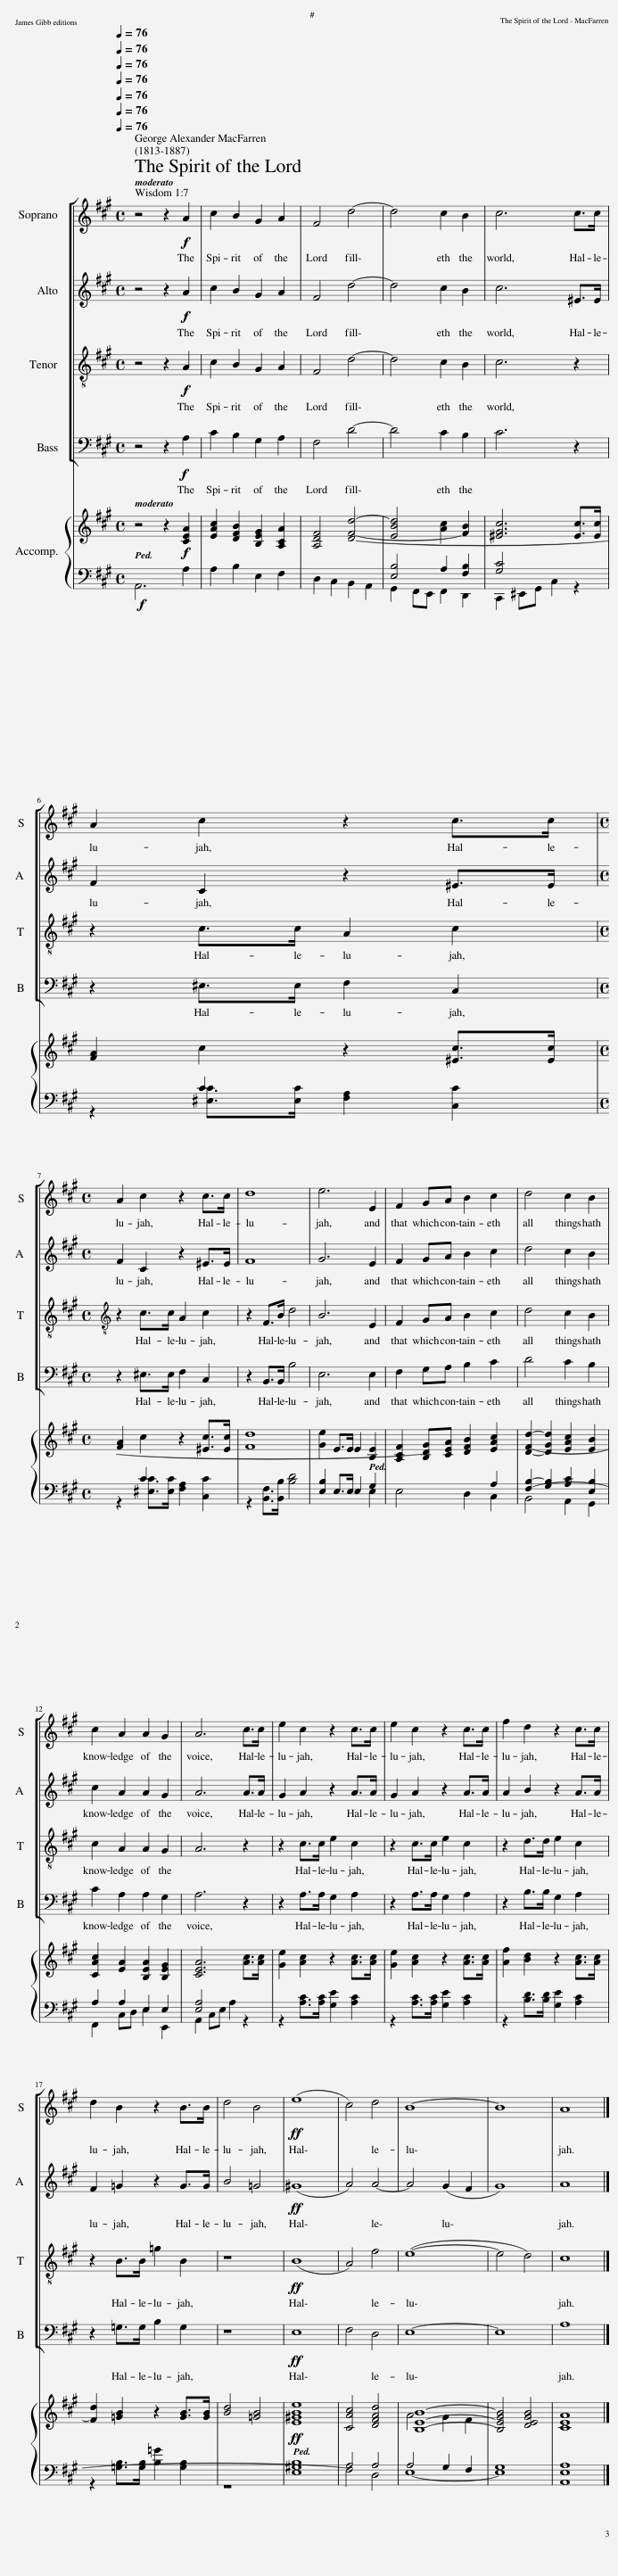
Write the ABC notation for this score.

X:1
%%score [ 1 2 3 4 ] { ( 5 8 ) | ( 6 7 ) }
L:1/8
Q:1/4=76
M:4/4
I:linebreak $
K:A
V:1 treble
V:2 treble
V:3 treble-8
V:4 bass
V:5 treble
V:8 treble
V:6 bass
V:7 bass
V:1
 z4 z2!f! A2 | c2 B2 G2 A2 | F4 d4- | d4 c2 B2 | c6 c>c |$ %5
 A2 c2 z2 c>c |$[M:4/4] A2 c2 z2 c>c | d8 | e6 E2 | F2 GA B2 c2 | %10
 d4 c2 B2 |$ c2 A2 A2 G2 | A6 c>c | e2 c2 z2 c>c | e2 c2 z2 c>c | %15
 f2 d2 z2 c>c |$ d2 B2 z2 B>B | d4 B4 |!ff! (e8 | c4) d4 | %20
 B8- | B8 | A8 |] %23
V:2
 z4 z2!f! A2 | c2 B2 G2 A2 | F4 d4- | d4 c2 B2 | c6 ^E>E |$ %5
 F2 C2 z2 ^E>E |$[M:4/4] F2 C2 z2 ^E>E | F8 | G6 E2 | F2 GA B2 c2 | %10
 d4 c2 B2 |$ c2 A2 A2 G2 | A6 A>A | G2 A2 z2 A>A | G2 A2 z2 A>A | %15
 A2 B2 z2 A>A |$ F2 =G2 z2 G>G | B4 =G4 |!ff! (^G8 | A4) A4- | %20
 A4 (G2 F2 | G8) | A8 |] %23
V:3
 z4 z2!f! A2 | c2 B2 G2 A2 | F4 d4- | d4 c2 B2 | c6 z2 |$ %5
 z2 c>c A2 c2 |$[M:4/4][K:treble-8] z2 c>c A2 c2 | z2 F>B d4 | B6 E2 | F2 GA B2 c2 | %10
 d4 c2 B2 |$ c2 A2 A2 G2 | A6 z2 | z2 c>c e2 c2 | z2 c>c e2 c2 | %15
 z2 d>d e2 c2 |$ z2 B>B =g2 B2 | z8 |!ff! (B8 | A4) f4 | %20
 (e8- | e4 d4) | c8 |] %23
V:4
 z4 z2!f! A,2 | C2 B,2 G,2 A,2 | F,4 D4- | D4 C2 B,2 | C6 z2 |$ %5
 z2 ^E,>E, F,2 C,2 |$[M:4/4] z2 ^E,>E, F,2 C,2 | z2 B,,>B,, B,4 | E,6 E,2 | F,2 G,A, B,2 C2 | %10
 D4 C2 B,2 |$ C2 A,2 A,2 G,2 | A,6 z2 | z2 A,>A, G,2 A,2 | z2 A,>A, G,2 A,2 | %15
 z2 B,>B, G,2 A,2 |$ z2 =G,>G, B,2 G,2 | z8 |!ff! E,8 | F,4 D,4 | %20
 E,8- | E,8 | A,8 |] %23
V:5
 z4 z2!f! [CEA]2 | [EAc]2 [DFB]2 [B,EG]2 [A,CA]2 | [A,DF]4 [DFd]4- | [EBd]4 [Ac]2 [FB]2 | [^EGc]6 [Ec]>[Ec] |$ %5
 [FA]2 c2 z2 [^Ec]>[Ec] |$[M:4/4] [FA]2 c2 z2 [^Ec]>[Ec] | [Fd]8 | [Ge]2 E>E E2 [B,E]2 | [A,CF]2 [B,DG][CEA] [DFB]2 [EAc]2 | %10
 [DFd]2- [DGd]2 [EAc]2 [EB]2 |$ [CAc]2 [EA]2 [B,EA]2 [B,EG]2 | [CEA]6 [Ac]>[Ac] | [Ge]2 [Ac]2 z2 [Ac]>[Ac] | [Ge]2 [Ac]2 z2 [Ac]>[Ac] | %15
 [Af]2 [Bd]2 z2 [Ac]>[Ac] |$ [Fd]2 [=GB]2 z2 [GB]>[GB] | [Bd]4 [=GB]4 |!ff! [E^GBe]8 | [CAc]4 [DFAd]4 | %20
 [B,EB]8- | [B,EGB]4 [DEGB]4 | [CEA]8 |] %23
V:6
!f! x8 | x8 | x8 | [E,B,]4 A,2 [F,B,]2 | [G,C]4 x4 |$ %5
 x2 C2 x4 |$[M:4/4] x2 C2 x4 | x8 | [E,B,]2 E,>E, E,2 G,2 | x6 A,2 | %10
 [F,B,]2- [G,B,]2 [A,C]2 [E,B,]2 |$ A,2 A,2 E,2 E,2 | [E,A,]4 x4 | x8 | x8 | %15
 x8 |$ x8 | x8 | [^G,B,]8 | A,4 A,4 | %20
 A,4 G,2 F,2 | G,8 | [E,A,]8 |] %23
V:7
 A,,6 A,2 | A,2 B,2 E,2 F,2 | D,2 C,2 B,,2 A,,2 | G,,2 F,,E,, F,,2 D,,2 | C,,2 ^E,,G,, C,2 z2 |$ %5
 z2 [^E,C]>[E,C] [F,A,]2 [C,C]2 |$[M:4/4] z2 [^E,C]>[E,C] [F,A,]2 [C,C]2 | z2 [B,,F,]>[B,,B,] [B,D]4 | x4 x2 E,2 | E,4 D,2 C,2 | %10
 B,,4 A,,2 G,,2 |$ F,,2 C,D, E,2 E,,2 | A,,2 C,E, A,2 z2 | z2 [A,C]>[A,C] [G,E]2 [A,C]2 | z2 [A,C]>[A,C] [G,E]2 [A,C]2 | %15
 z2 [B,D]>[B,D] [G,E]2 [A,C]2 |$ z2 [=G,B,]>[G,B,] [B,=G]2 [G,B,]2 | z8 | E,8 | F,4 D,4 | %20
 E,8- | E,8 | A,,8 |] %23
V:8
 x8 | x8 | x8 | x8 | x8 |$ %5
 x8 |$[M:4/4] x8 | x8 | x8 | x8 | %10
 x8 |$ x8 | x8 | x8 | x8 | %15
 x8 |$ x8 | x8 | x8 | x8 | %20
 A4 G2 F2 | x8 | x8 |] %23
